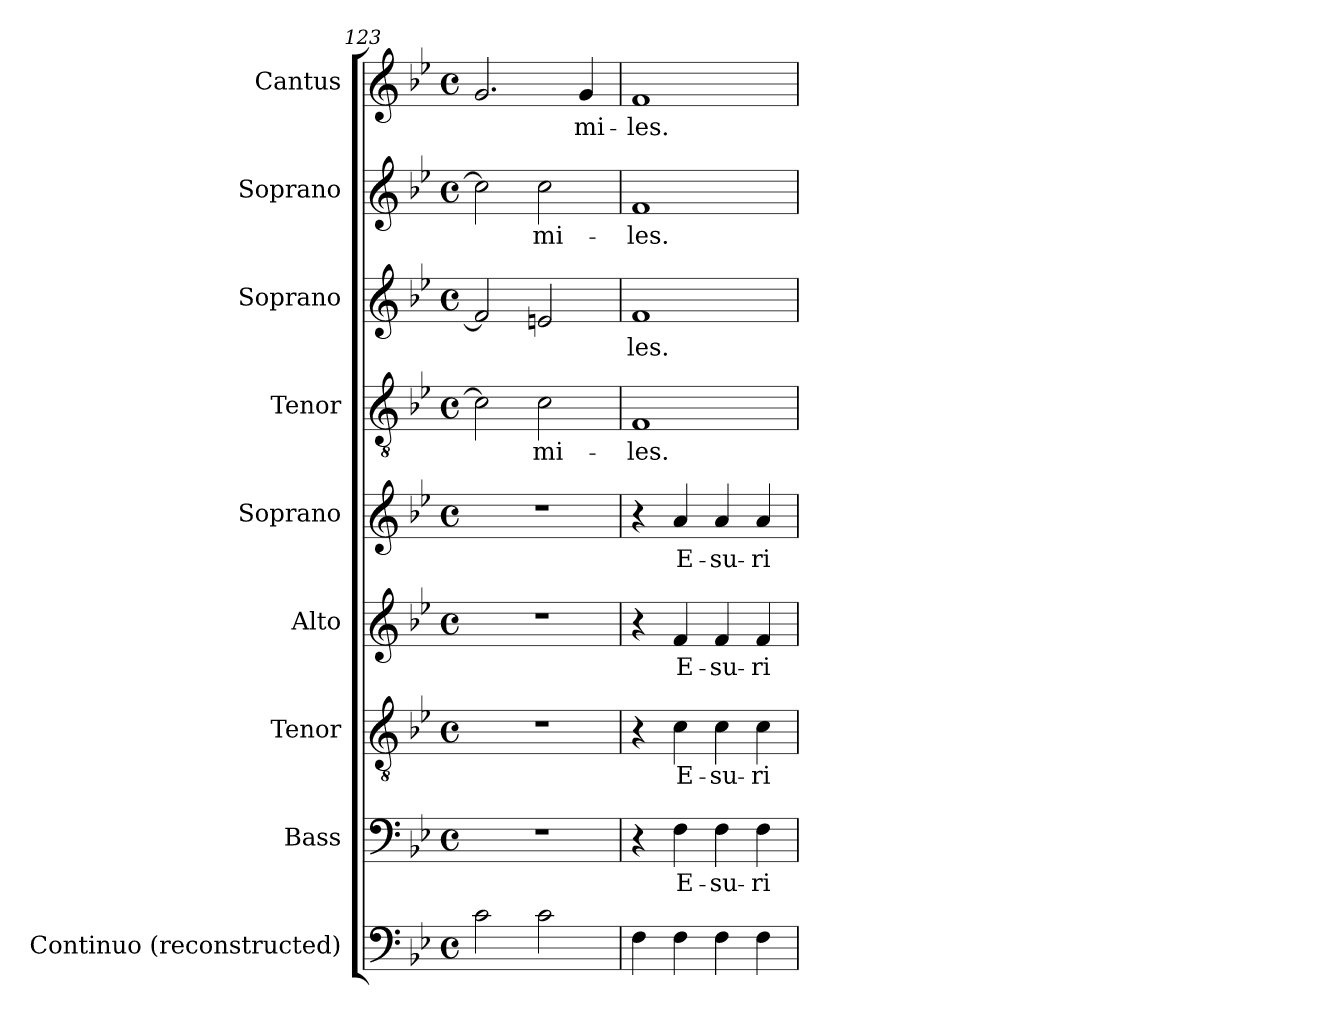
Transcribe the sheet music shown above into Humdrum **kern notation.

**kern	**kern	**text	**kern	**text	**kern	**text	**kern	**text	**kern	**text	**kern	**text	**kern	**text	**kern	**text
*part9	*part8	*part8	*part7	*part7	*part6	*part6	*part5	*part5	*part4	*part4	*part3	*part3	*part2	*part2	*part1	*part1
*staff9	*staff8	*staff8	*staff7	*staff7	*staff6	*staff6	*staff5	*staff5	*staff4	*staff4	*staff3	*staff3	*staff2	*staff2	*staff1	*staff1
*I"Continuo (reconstructed)	*I"Bass	*	*I"Tenor	*	*I"Alto	*	*I"Soprano	*	*I"Tenor	*	*I"Soprano	*	*I"Soprano	*	*I"Cantus	*
*I'Cont.	*I'B.	*	*I'T.	*	*I'A.	*	*I'S.	*	*I'T.	*	*I'S.	*	*I'S.	*	*	*
*clefF4	*clefF4	*	*clefGv2	*	*clefG2	*	*clefG2	*	*clefGv2	*	*clefG2	*	*clefG2	*	*clefG2	*
*	*	*	*ITrd7c12	*	*	*	*	*	*ITrd7c12	*	*	*	*	*	*	*
*k[b-e-]	*k[b-e-]	*	*k[b-e-]	*	*k[b-e-]	*	*k[b-e-]	*	*k[b-e-]	*	*k[b-e-]	*	*k[b-e-]	*	*k[b-e-]	*
*g:	*g:	*	*g:	*	*g:	*	*g:	*	*g:	*	*g:	*	*g:	*	*g:	*
*M4/4	*M4/4	*	*M4/4	*	*M4/4	*	*M4/4	*	*M4/4	*	*M4/4	*	*M4/4	*	*M4/4	*
*met(c)	*met(c)	*	*met(c)	*	*met(c)	*	*met(c)	*	*met(c)	*	*met(c)	*	*met(c)	*	*met(c)	*
=123	=123	=123	=123	=123	=123	=123	=123	=123	=123	=123	=123	=123	=123	=123	=123	=123
2ci\	1r	.	1r	.	1r	.	1r	.	2Ci\]	.	2fi/]	.	2cci\]	.	2.gi/	.
!	!	!	!	!	!	!	!	!	!	!LO:LY:b:color=#000000	!	!	!	!	!	!
!	!	!	!	!	!	!	!	!	!	!	!	!	!	!LO:LY:b:color=#000000	!	!
2ci\	.	.	.	.	.	.	.	.	2Ci\	-mi-	2eni/	.	2cci\	-mi-	.	.
!	!	!	!	!	!	!	!	!	!	!	!	!	!	!	!	!LO:LY:b:color=#000000
.	.	.	.	.	.	.	.	.	.	.	.	.	.	.	4gi/	-mi-
=124	=124	=124	=124	=124	=124	=124	=124	=124	=124	=124	=124	=124	=124	=124	=124	=124
!	!	!	!	!	!	!	!	!	!	!LO:LY:b:color=#000000	!	!	!	!	!	!
!	!	!	!	!	!	!	!	!	!	!	!	!LO:LY:b:color=#000000	!	!	!	!
!	!	!	!	!	!	!	!	!	!	!	!	!	!	!LO:LY:b:color=#000000	!	!
!	!	!	!	!	!	!	!	!	!	!	!	!	!	!	!	!LO:LY:b:color=#000000
4Fi\	4r	.	4r	.	4r	.	4r	.	1FFi	-les.	1fi	-les.	1fi	-les.	1fi	-les.
!	!	!LO:LY:b:color=#000000	!	!	!	!	!	!	!	!	!	!	!	!	!	!
!	!	!	!	!LO:LY:b:color=#000000	!	!	!	!	!	!	!	!	!	!	!	!
!	!	!	!	!	!	!LO:LY:b:color=#000000	!	!	!	!	!	!	!	!	!	!
!	!	!	!	!	!	!	!	!LO:LY:b:color=#000000	!	!	!	!	!	!	!	!
4Fi\	4Fi\	E-	4Ci\	E-	4fi/	E-	4ai/	E-	.	.	.	.	.	.	.	.
!	!	!LO:LY:b:color=#000000	!	!	!	!	!	!	!	!	!	!	!	!	!	!
!	!	!	!	!LO:LY:b:color=#000000	!	!	!	!	!	!	!	!	!	!	!	!
!	!	!	!	!	!	!LO:LY:b:color=#000000	!	!	!	!	!	!	!	!	!	!
!	!	!	!	!	!	!	!	!LO:LY:b:color=#000000	!	!	!	!	!	!	!	!
4Fi\	4Fi\	-su-	4Ci\	-su-	4fi/	-su-	4ai/	-su-	.	.	.	.	.	.	.	.
!	!	!LO:LY:b:color=#000000	!	!	!	!	!	!	!	!	!	!	!	!	!	!
!	!	!	!	!LO:LY:b:color=#000000	!	!	!	!	!	!	!	!	!	!	!	!
!	!	!	!	!	!	!LO:LY:b:color=#000000	!	!	!	!	!	!	!	!	!	!
!	!	!	!	!	!	!	!	!LO:LY:b:color=#000000	!	!	!	!	!	!	!	!
4Fi\	4Fi\	-ri-	4Ci\	-ri-	4fi/	-ri-	4ai/	-ri-	.	.	.	.	.	.	.	.
=	=	=	=	=	=	=	=	=	=	=	=	=	=	=	=	=
*-	*-	*-	*-	*-	*-	*-	*-	*-	*-	*-	*-	*-	*-	*-	*-	*-
